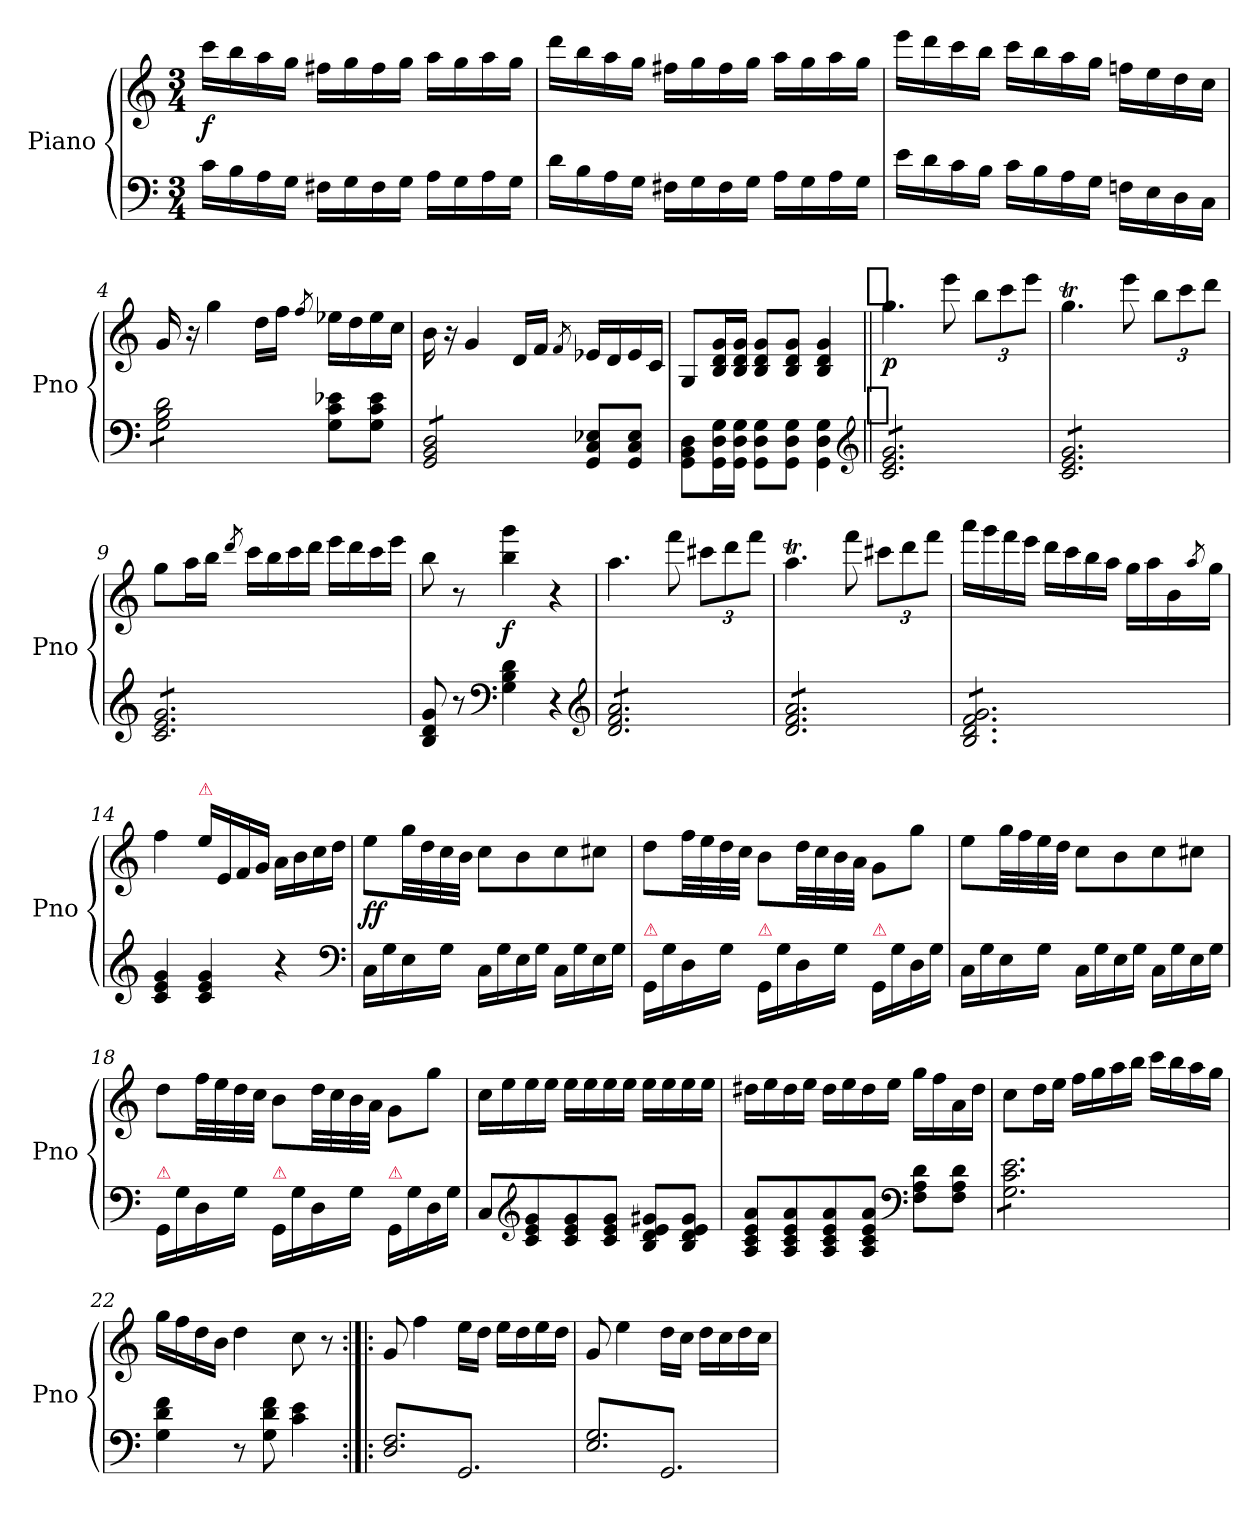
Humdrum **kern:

**kern	**kern	**dynam
*part2	*part1	*part1
*staff2	*staff1	*staff1
*I"Piano	*I"Piano	*
*I'Pno	*I'Pno	*
*clefF4	*clefG2	*
*k[]	*k[]	*
*C:	*C:	*
*M3/4	*M3/4	*
=1	=1	=1
16c\LL	16ccc\LL	f
16B\	16bb\	.
16A\	16aa\	.
16G\JJ	16gg\JJ	.
16F#X\LL	16ff#X\LL	.
16G\	16gg\	.
16F#\	16ff#\	.
16G\JJ	16gg\JJ	.
16A\LL	16aa\LL	.
16G\	16gg\	.
16A\	16aa\	.
16G\JJ	16gg\JJ	.
=2	=2	=2
16d\LL	16ddd\LL	.
16B\	16bb\	.
16A\	16aa\	.
16G\JJ	16gg\JJ	.
16F#X\LL	16ff#X\LL	.
16G\	16gg\	.
16F#\	16ff#\	.
16G\JJ	16gg\JJ	.
16A\LL	16aa\LL	.
16G\	16gg\	.
16A\	16aa\	.
16G\JJ	16gg\JJ	.
=3	=3	=3
16e\LL	16eee\LL	.
16d\	16ddd\	.
16c\	16ccc\	.
16B\JJ	16bb\JJ	.
16c\LL	16ccc\LL	.
16B\	16bb\	.
16A\	16aa\	.
16G\JJ	16gg\JJ	.
16Fn\LL	16ffn\LL	.
16E\	16ee\	.
16D\	16dd\	.
16C\JJ	16cc\JJ	.
=4	=4	=4
*tremolo	*	*
8G\ 8B\ 8d\L	16g/	.
.	16r	.
8G\ 8B\ 8d\	4gg\	.
8G\ 8B\ 8d\	.	.
8G\ 8B\ 8d\J	16dd\LL	.
*Xtremolo	*	*
.	16ff\JJ	.
.	8qff/	.
8G\ 8c\ 8e-X\L	16ee-X\LL	.
.	16dd\	.
8G\ 8c\ 8e-\J	16ee-\	.
.	16cc\JJ	.
=5	=5	=5
*tremolo	*	*
8GG/ 8BB/ 8D/L	16b\	.
.	16r	.
8GG/ 8BB/ 8D/	4g/	.
8GG/ 8BB/ 8D/	.	.
8GG/ 8BB/ 8D/J	16d/LL	.
*Xtremolo	*	*
.	16f/JJ	.
.	8qf/	.
8GG/ 8C/ 8E-X/L	16e-X/LL	.
.	16d/	.
8GG/ 8C/ 8E-/J	16e-/	.
.	16c/JJ	.
=6	=6	=6
8GG\ 8BB\ 8D\L	8G/L	.
16GG\ 16D\ 16G\L	16B/ 16d/ 16g/L	.
16GG\ 16D\ 16G\JJ	16B/ 16d/ 16g/JJ	.
8GG\ 8D\ 8G\L	8B/ 8d/ 8g/L	.
8GG\ 8D\ 8G\J	8B/ 8d/ 8g/J	.
4GG\ 4D\ 4G\	4B/ 4d/ 4g/	.
*clefG2	*	*
!	!LO:TX:a:t=[segno]	!
!LO:TX:a:t=[segno]	!	!
=7||	=7||	=7||
*tremolo	*	*
8c/ 8e/ 8g/L	4.gg\	p
8c/ 8e/ 8g/	.	.
8c/ 8e/ 8g/	.	.
8c/ 8e/ 8g/	8eee\	.
8c/ 8e/ 8g/	12bb\L	.
.	12ccc\	.
8c/ 8e/ 8g/J	.	.
.	12eee\J	.
=8	=8	=8
8c/ 8e/ 8g/L	4.ggT\	.
8c/ 8e/ 8g/	.	.
8c/ 8e/ 8g/	.	.
8c/ 8e/ 8g/	8eee\	.
8c/ 8e/ 8g/	12bb\L	.
.	12ccc\	.
8c/ 8e/ 8g/J	.	.
.	12ddd\J	.
=9	=9	=9
8c/ 8e/ 8g/L	8gg\L	.
8c/ 8e/ 8g/	16aa\L	.
.	16bb\JJ	.
.	8qddd/	.
8c/ 8e/ 8g/	16ccc\LL	.
.	16bb\	.
8c/ 8e/ 8g/	16ccc\	.
.	16ddd\JJ	.
8c/ 8e/ 8g/	16eee\LL	.
.	16ddd\	.
8c/ 8e/ 8g/J	16ccc\	.
*Xtremolo	*	*
.	16eee\JJ	.
=10	=10	=10
8B/ 8d/ 8g/	8bb\	.
8r	8r	.
*clefF4	*	*
4G\ 4B\ 4d\	4bb\ 4ggg\	f
4r	4r	.
*clefG2	*	*
=11	=11	=11
*tremolo	*	*
8d/ 8f/ 8a/L	4.aa\	.
8d/ 8f/ 8a/	.	.
8d/ 8f/ 8a/	.	.
8d/ 8f/ 8a/	8fff\	.
8d/ 8f/ 8a/	12ccc#X\L	.
.	12ddd\	.
8d/ 8f/ 8a/J	.	.
.	12fff\J	.
=12	=12	=12
8d/ 8f/ 8a/L	4.aaT\	.
8d/ 8f/ 8a/	.	.
8d/ 8f/ 8a/	.	.
8d/ 8f/ 8a/	8fff\	.
8d/ 8f/ 8a/	12ccc#X\L	.
.	12ddd\	.
8d/ 8f/ 8a/J	.	.
.	12fff\J	.
=13	=13	=13
8B/ 8d/ 8f/ 8g/L	16aaa\LL	.
.	16ggg\	.
8B/ 8d/ 8f/ 8g/	16fff\	.
.	16eee\JJ	.
8B/ 8d/ 8f/ 8g/	16ddd\LL	.
.	16ccc\	.
8B/ 8d/ 8f/ 8g/	16bb\	.
.	16aa\JJ	.
8B/ 8d/ 8f/ 8g/	16gg\LL	.
.	16aa\	.
8B/ 8d/ 8f/ 8g/J	16b\	.
*Xtremolo	*	*
.	8qaa/	.
.	16gg\JJ	.
=14	=14	=14
4c/ 4e/ 4g/	4ff\	.
!	!LO:TX:a:color=crimson:t=⚠	!
4c/ 4e/ 4g/	16ee\LL	.
.	16e/	.
.	16f/	.
.	16g/JJ	.
4r	16a\LL	.
.	16b\	.
.	16cc\	.
.	16dd\JJ	.
*clefF4	*	*
=15	=15	=15
16C\LL	8ee\L	ff
16G\	.	.
16E\	32gg\LL	.
.	32dd\	.
16G\JJ	32cc\	.
.	32b\JJJ	.
16C\LL	8cc\L	.
16G\	.	.
16E\	8b\	.
16G\JJ	.	.
16C\LL	8cc\	.
16G\	.	.
16E\	8cc#X\J	.
16G\JJ	.	.
=16	=16	=16
!LO:TX:a:color=crimson:t=⚠	!	!
16GG/LL	8dd\L	.
16G\	.	.
16D\	32ff\LL	.
.	32ee\	.
16G\JJ	32dd\	.
.	32cc\JJJ	.
!LO:TX:a:color=crimson:t=⚠	!	!
16GG/LL	8b\L	.
16G\	.	.
16D\	32dd\LL	.
.	32cc\	.
16G\JJ	32b\	.
.	32a\JJJ	.
!LO:TX:a:color=crimson:t=⚠	!	!
16GG/LL	8g\L	.
16G\	.	.
16D\	8gg\J	.
16G\JJ	.	.
=17	=17	=17
16C\LL	8ee\L	.
16G\	.	.
16E\	32gg\LL	.
.	32ff\	.
16G\JJ	32ee\	.
.	32dd\JJJ	.
16C\LL	8cc\L	.
16G\	.	.
16E\	8b\	.
16G\JJ	.	.
16C\LL	8cc\	.
16G\	.	.
16E\	8cc#X\J	.
16G\JJ	.	.
=18	=18	=18
!LO:TX:a:color=crimson:t=⚠	!	!
16GG/LL	8dd\L	.
16G\	.	.
16D\	32ff\LL	.
.	32ee\	.
16G\JJ	32dd\	.
.	32cc\JJJ	.
!LO:TX:a:color=crimson:t=⚠	!	!
16GG/LL	8b\L	.
16G\	.	.
16D\	32dd\LL	.
.	32cc\	.
16G\JJ	32b\	.
.	32a\JJJ	.
!LO:TX:a:color=crimson:t=⚠	!	!
16GG/LL	8g\L	.
16G\	.	.
16D\	8gg\J	.
16G\JJ	.	.
=19	=19	=19
8C/L	16cc\LL	.
.	16ee\	.
*clefG2	*	*
8c/ 8e/ 8g/	16ee\	.
.	16ee\JJ	.
8c/ 8e/ 8g/	16ee\LL	.
.	16ee\	.
8c/ 8e/ 8g/J	16ee\	.
.	16ee\JJ	.
8B/ 8d/ 8e/ 8g#X/L	16ee\LL	.
.	16ee\	.
8B/ 8d/ 8e/ 8g#/J	16ee\	.
.	16ee\JJ	.
=20	=20	=20
8A/ 8c/ 8e/ 8a/L	16dd#X\LL	.
.	16ee\	.
8A/ 8c/ 8e/ 8a/	16dd#\	.
.	16ee\JJ	.
8A/ 8c/ 8e/ 8a/	16dd#\LL	.
.	16ee\	.
8A/ 8c/ 8e/ 8a/J	16dd#\	.
.	16ee\JJ	.
*clefF4	*	*
8F\ 8A\ 8d\L	16gg\LL	.
.	16ff\	.
8F\ 8A\ 8d\J	16a\	.
.	16dd#\JJ	.
=21	=21	=21
*tremolo	*	*
8G\ 8c\ 8e\L	8cc\L	.
8G\ 8c\ 8e\	16dd\L	.
.	16ee\JJ	.
8G\ 8c\ 8e\	16ff\LL	.
.	16gg\	.
8G\ 8c\ 8e\	16aa\	.
.	16bb\JJ	.
8G\ 8c\ 8e\	16ccc\LL	.
.	16bb\	.
8G\ 8c\ 8e\J	16aa\	.
*Xtremolo	*	*
.	16gg\JJ	.
=22	=22	=22
4G\ 4d\ 4f\	16gg\LL	.
.	16ff\	.
.	16dd\	.
.	16b\JJ	.
8r	4dd\	.
8G\ 8d\ 8f\	.	.
4c\ 4e\	8cc\	.
.	8r	.
=23:|!|:	=23:|!|:	=23:|!|:
*tremolo	*	*
8D/ 8F/L	8g/	.
8GG/	4ff\	.
8D/ 8F/	.	.
8GG/	16ee\LL	.
.	16dd\JJ	.
8D/ 8F/	16ee\LL	.
.	16dd\	.
8GG/J	16ee\	.
.	16dd\JJ	.
=24	=24	=24
8E/ 8G/L	8g/	.
8GG/	4ee\	.
8E/ 8G/	.	.
8GG/	16dd\LL	.
.	16cc\JJ	.
8E/ 8G/	16dd\LL	.
.	16cc\	.
8GG/J	16dd\	.
*Xtremolo	*	*
.	16cc\JJ	.
.	.	.
.	.	.
.	.	.
=	=	=
*-	*-	*-
